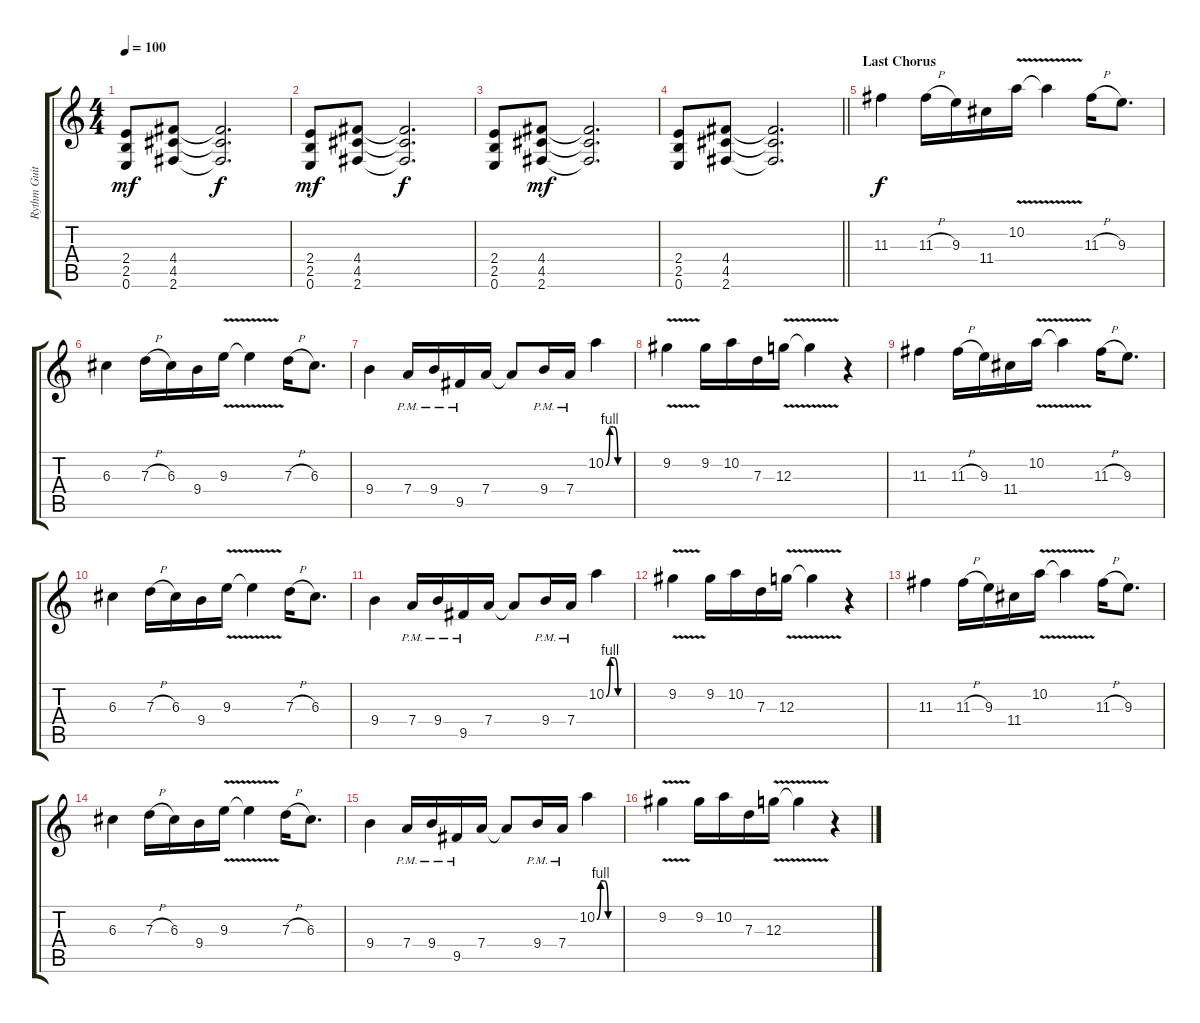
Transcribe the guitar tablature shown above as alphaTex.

\track ("Rythm Guitar (Slash)" "Rythm Guit") {instrument distortionguitar}
\staff {score tabs}
\tuning (E4 B3 G3 D3 A2 E2) {hide}
\ts (4 4)
\tempo 100
\clef g2
\ks c
(2.4 2.5 0.6).8{dy mf} (4.4 4.5 2.6).8 (4.4{t} 4.5{t} 2.6{t}).2{d dy f} |
(2.4 2.5 0.6).8{dy mf} (4.4 4.5 2.6).8 (4.4{t} 4.5{t} 2.6{t}).2{d dy f} |
(2.4 2.5 0.6).8 (4.4 4.5 2.6).8{dy mf} (4.4{t} 4.5{t} 2.6{t}).2{d} |
\barLineRight lightlight
(2.4 2.5 0.6).8 (4.4 4.5 2.6).8 (4.4{t} 4.5{t} 2.6{t}).2{d} |
\section ("" "Last Chorus")
11.3.4{dy f} 11.3{h}.16 9.3.16 11.4.16 10.2{v}.16 10.2{t}.4 11.3{h}.16 9.3.8{d} |
6.3.4 7.3{h}.16 6.3.16 9.4.16 9.3{v}.16 9.3{t}.4 7.3{h}.16 6.3.8{d} |
9.4.4 7.4{pm}.16 9.4{pm}.16 9.5{pm}.16 7.4.16 7.4{t}.8 9.4{pm}.16 7.4{pm}.16 10.2{be (custom 0 0 10 4 20 4 30 0 60 0)}.4 |
9.2{v}.4 9.2.16 10.2.16 7.3.16 12.3{v}.16 12.3{t}.4 r.4 |
11.3.4 11.3{h}.16 9.3.16 11.4.16 10.2{v}.16 10.2{t}.4 11.3{h}.16 9.3.8{d} |
6.3.4 7.3{h}.16 6.3.16 9.4.16 9.3{v}.16 9.3{t}.4 7.3{h}.16 6.3.8{d} |
9.4.4 7.4{pm}.16 9.4{pm}.16 9.5{pm}.16 7.4.16 7.4{t}.8 9.4{pm}.16 7.4{pm}.16 10.2{be (custom 0 0 10 4 20 4 30 0 60 0)}.4 |
9.2{v}.4 9.2.16 10.2.16 7.3.16 12.3{v}.16 12.3{t}.4 r.4 |
11.3.4 11.3{h}.16 9.3.16 11.4.16 10.2{v}.16 10.2{t}.4 11.3{h}.16 9.3.8{d} |
6.3.4 7.3{h}.16 6.3.16 9.4.16 9.3{v}.16 9.3{t}.4 7.3{h}.16 6.3.8{d} |
9.4.4 7.4{pm}.16 9.4{pm}.16 9.5{pm}.16 7.4.16 7.4{t}.8 9.4{pm}.16 7.4{pm}.16 10.2{be (custom 0 0 10 4 20 4 30 0 60 0)}.4 |
9.2{v}.4 9.2.16 10.2.16 7.3.16 12.3{v}.16 12.3{t}.4 r.4
